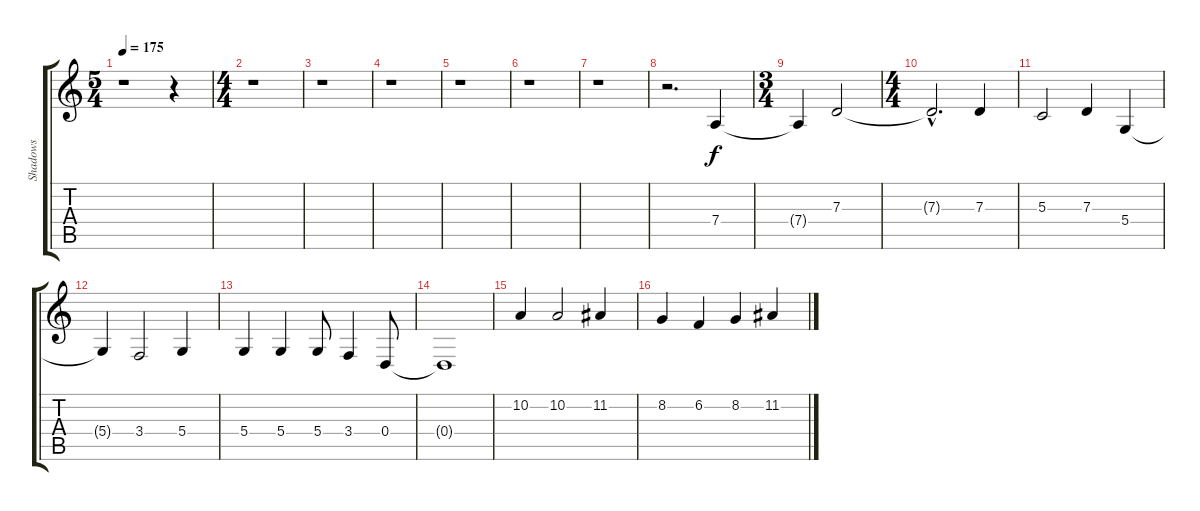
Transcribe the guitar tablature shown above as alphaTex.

\track ("Shadows" "Shadows") {instrument tenorsax}
\staff {score tabs}
\tuning (E4 B3 G3 D3 A2 D2) {hide}
\ts (5 4)
\tempo 175
\clef g2
\ks c
r.1{dy mp} r.4 |
\ts (4 4)
r.1 |
r.1 |
r.1 |
r.1 |
r.1 |
r.1 |
r.2{d} 7.4.4{dy f} |
\ts (3 4)
7.4{t}.4 7.3.2 |
\ts (4 4)
7.3{hac t}.2{d} 7.3.4 |
5.3.2 7.3.4 5.4.4 |
5.4{t}.4 3.4.2 5.4.4 |
5.4.4 5.4.4 5.4.8 3.4.4 0.4.8 |
0.4{t}.1 |
10.2.4 10.2.2 11.2.4 |
8.2.4 6.2.4 8.2.4 11.2.4
